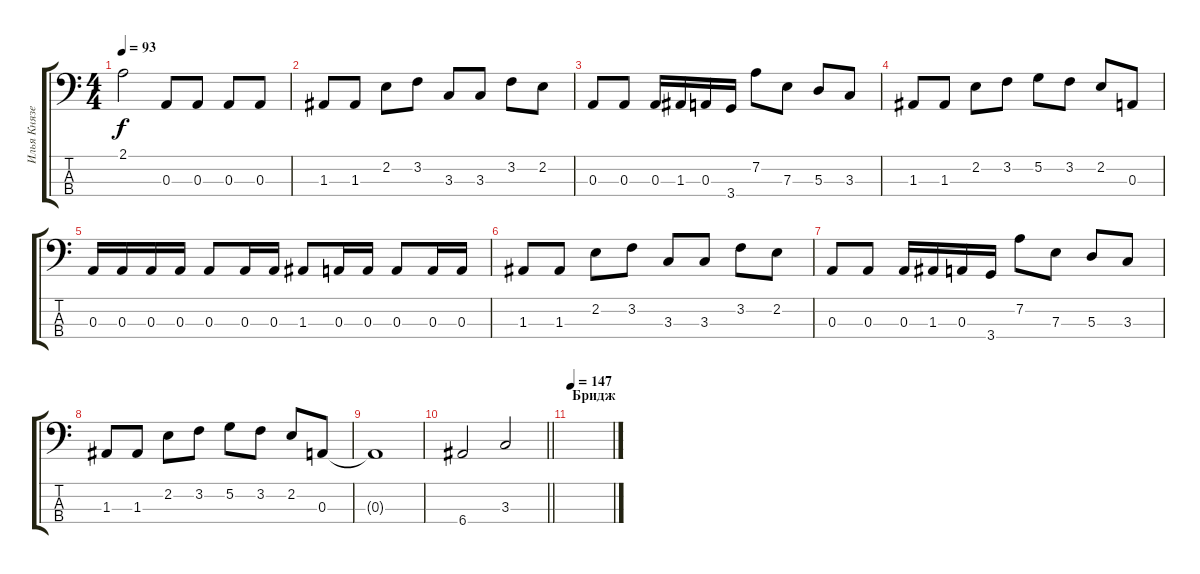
\track ("Илья Князев" "Илья Князе") {instrument electricbasspick}
\staff {score tabs}
\tuning (G2 D2 A1 E1) {hide}
\ts (4 4)
\tempo 93
\clef f4
\ks c
2.1.2{dy f} 0.3.8 0.3.8 0.3.8 0.3.8 |
1.3.8 1.3.8 2.2.8 3.2.8 3.3.8 3.3.8 3.2.8 2.2.8 |
0.3.8 0.3.8 0.3.16 1.3.16 0.3.16 3.4.16 7.2.8 7.3.8 5.3.8 3.3.8 |
1.3.8 1.3.8 2.2.8 3.2.8 5.2.8 3.2.8 2.2.8 0.3.8 |
0.3.16 0.3.16 0.3.16 0.3.16 0.3.8 0.3.16 0.3.16 1.3.8 0.3.16 0.3.16 0.3.8 0.3.16 0.3.16 |
1.3.8 1.3.8 2.2.8 3.2.8 3.3.8 3.3.8 3.2.8 2.2.8 |
0.3.8 0.3.8 0.3.16 1.3.16 0.3.16 3.4.16 7.2.8 7.3.8 5.3.8 3.3.8 |
1.3.8 1.3.8 2.2.8 3.2.8 5.2.8 3.2.8 2.2.8 0.3.8 |
0.3{t}.1 |
\barLineRight lightlight
6.4.2 3.3.2 |
\section ("" "Бридж")
\tempo 147
